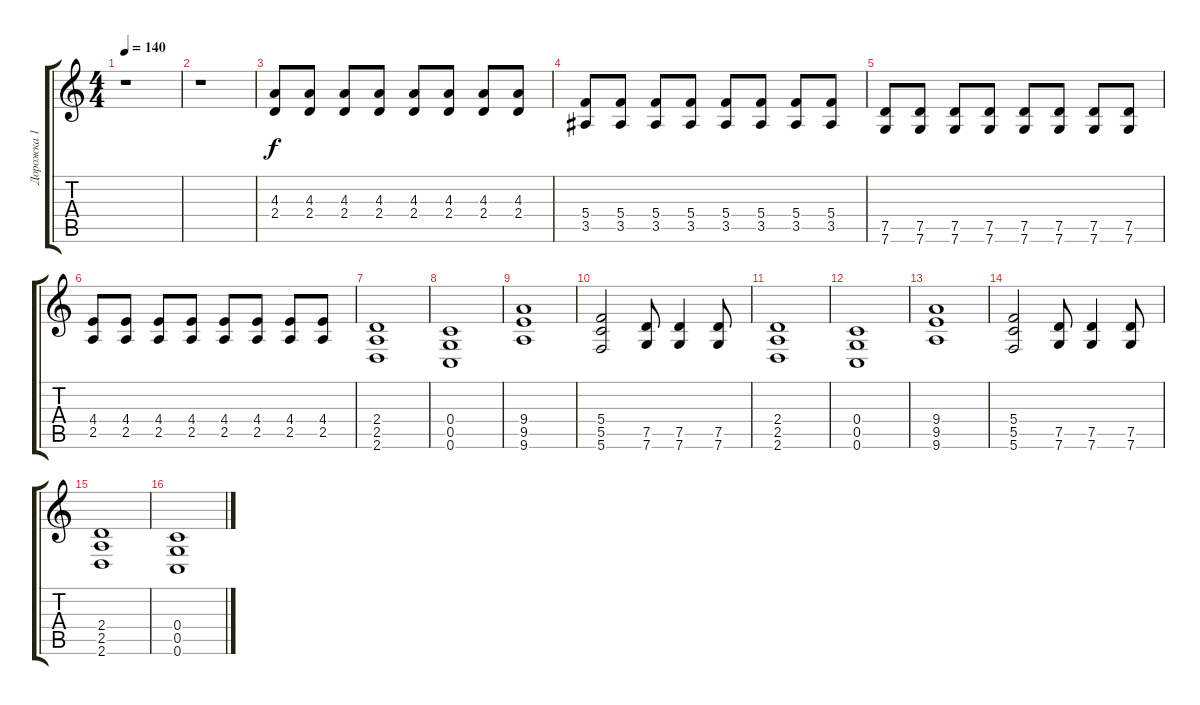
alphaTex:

\track ("Дорожка 1" "Дорожка 1") {instrument overdrivenguitar}
\staff {score tabs}
\tuning (D4 A3 F3 C3 G2 C2) {hide}
\ts (4 4)
\tempo 140
\clef g2
\ks c
r.1{dy f} |
r.1 |
(4.3 2.4).8 (4.3 2.4).8 (4.3 2.4).8 (4.3 2.4).8 (4.3 2.4).8 (4.3 2.4).8 (4.3 2.4).8 (4.3 2.4).8 |
(5.4 3.5).8 (5.4 3.5).8 (5.4 3.5).8 (5.4 3.5).8 (5.4 3.5).8 (5.4 3.5).8 (5.4 3.5).8 (5.4 3.5).8 |
(7.5 7.6).8 (7.5 7.6).8 (7.5 7.6).8 (7.5 7.6).8 (7.5 7.6).8 (7.5 7.6).8 (7.5 7.6).8 (7.5 7.6).8 |
(4.4 2.5).8 (4.4 2.5).8 (4.4 2.5).8 (4.4 2.5).8 (4.4 2.5).8 (4.4 2.5).8 (4.4 2.5).8 (4.4 2.5).8 |
(2.4 2.5 2.6).1 |
(0.4 0.5 0.6).1 |
(9.4 9.5 9.6).1 |
(5.4 5.5 5.6).2 (7.5 7.6).8 (7.5 7.6).4 (7.5 7.6).8 |
(2.4 2.5 2.6).1 |
(0.4 0.5 0.6).1 |
(9.4 9.5 9.6).1 |
(5.4 5.5 5.6).2 (7.5 7.6).8 (7.5 7.6).4 (7.5 7.6).8 |
(2.4 2.5 2.6).1 |
(0.4 0.5 0.6).1
